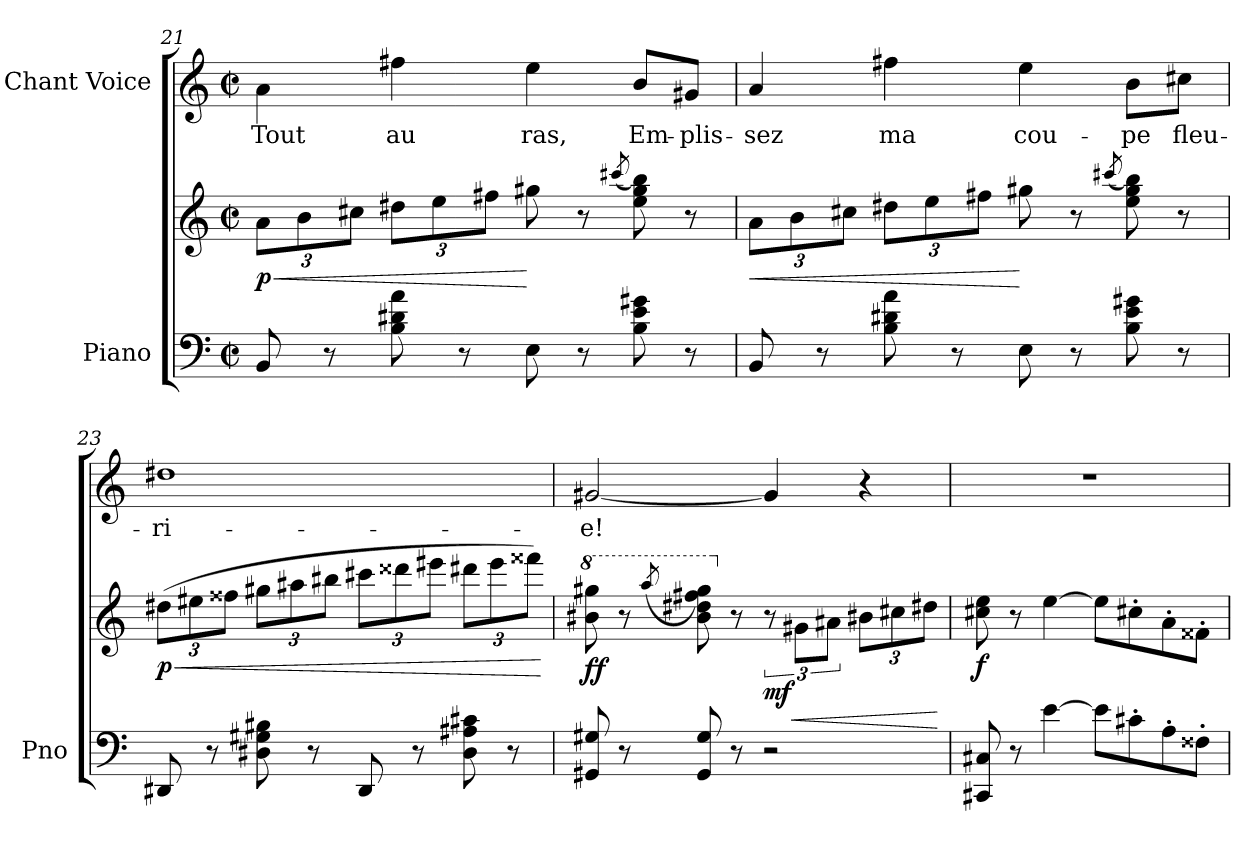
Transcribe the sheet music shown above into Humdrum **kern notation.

**kern	**kern	**dynam	**kern	**text
*part2	*part2	*part2	*part1	*part1
*staff3	*staff2	*staff2/3	*staff1	*staff1
*I"Piano	*	*	*I"Chant Voice	*
*I'Pno	*	*	*	*
!!LO:LB:g=z
*clefF4	*clefG2	*	*clefG2	*
*k[]	*k[]	*	*k[]	*
*M2/2	*M2/2	*	*M2/2	*
*met(c|)	*met(c|)	*	*met(c|)	*
*	*Xbrackettup	*	*	*
=21	=21	=21	=21	=21
!	!	!LO:HP:b	!	!LO:LY:b
!	!	!LO:DY:n=1:b	!	!
8BB/	12a\L	< p	4a\	Tout
.	12b\	.	.	.
8r	.	.	.	.
.	12cc#X\J	.	.	.
!	!	!	!	!LO:LY:b
8B\ 8d#X\ 8a\	12dd#X\L	.	4ff#X\	au
.	12ee\	.	.	.
8r	.	.	.	.
.	12ff#X\J	.	.	.
!	!	!	!	!LO:LY:b
8E\	8gg#X\	[	4ee\	ras,
8r	8r	.	.	.
.	(<8qccc#X/	.	.	.
!	!	!	!	!LO:LY:b
8B\ 8e\ 8g#X\	8ee\ 8gg#\ 8bb\)	.	8b/L	Em-
!	!	!	!	!LO:LY:b
8r	8r	.	8g#X/J	-plis-
=22	=22	=22	=22	=22
!	!	!LO:HP:b	!	!LO:LY:b
8BB/	12a\L	<	4a/	-sez
.	12b\	.	.	.
8r	.	.	.	.
.	12cc#X\J	.	.	.
!	!	!	!	!LO:LY:b
8B\ 8d#X\ 8a\	12dd#X\L	.	4ff#X\	ma
.	12ee\	.	.	.
8r	.	.	.	.
.	12ff#X\J	.	.	.
!	!	!	!	!LO:LY:b
8E\	8gg#X\	[	4ee\	cou-
8r	8r	.	.	.
.	(<8qccc#X/	.	.	.
!	!	!	!	!LO:LY:b
8B\ 8e\ 8g#X\	8ee\ 8gg#\ 8bb\)	.	8b\L	-pe
!	!	!	!	!LO:LY:b
8r	8r	.	8cc#X\J	fleu-
=23	=23	=23	=23	=23
!	!	!LO:HP:b	!	!LO:LY:b
!	!	!LO:DY:n=1:b	!	!
8DD#X/	(>12dd#X\L	< p	1dd#X	-ri-
.	12ee#X\	.	.	.
8r	.	.	.	.
.	12ff##X\J	.	.	.
8D#X\ 8G#X\ 8B#X\	12gg#X\L	.	.	.
.	12aa#X\	.	.	.
8r	.	.	.	.
.	12bb#X\J	.	.	.
8DD#/	12ccc#X\L	.	.	.
.	12ddd##X\	.	.	.
8r	.	.	.	.
.	12eee#X\J	.	.	.
8D#\ 8A#X\ 8c#X\	12ddd#X\L	.	.	.
.	12eee#\	.	.	.
8r	.	.	.	.
.	12fff##X\J)	.	.	.
.	.	[	.	.
!!LO:LB:g=z
=24	=24	=24	=24	=24
*	*8va	*	*	*
!	!	!LO:DY:b	!	!LO:LY:b
8GG#X/ 8G#X/	8bb#X\ 8ggg#X\	ff	[2g#X/	- e!
8r	8r	.	.	.
.	(>8qaaa/	.	.	.
8GG#/ 8G#/	8bb#\ 8ddd#X\ 8fff#X\ 8ggg#\)	.	.	.
*	*X8va	*	*	*
8r	8r	.	.	.
*	*brackettup	*	*	*
!	!	!LO:DY:b	!	!
2r	12r	mf	4g#/]	.
!	!	!LO:HP:b	!	!
.	12g#X\L	<	.	.
.	12a#X\J	.	.	.
.	12b#X\L	.	4r	.
.	12cc#X\	.	.	.
.	12dd#X\J	.	.	.
.	.	[	.	.
=25	=25	=25	=25	=25
!	!	!LO:DY:b	!	!
8CC#X/ 8C#X/	8cc#X\ 8ee\	f	1r	.
8r	8r	.	.	.
[4e\	[4ee\	.	.	.
8e\L]	8ee\L]	.	.	.
8c#X'\	8cc#X'\	.	.	.
8A'\	8a'\	.	.	.
8F##X'\J	8f##X'\J	.	.	.
=	=	=	=	=
*-	*-	*-	*-	*-
